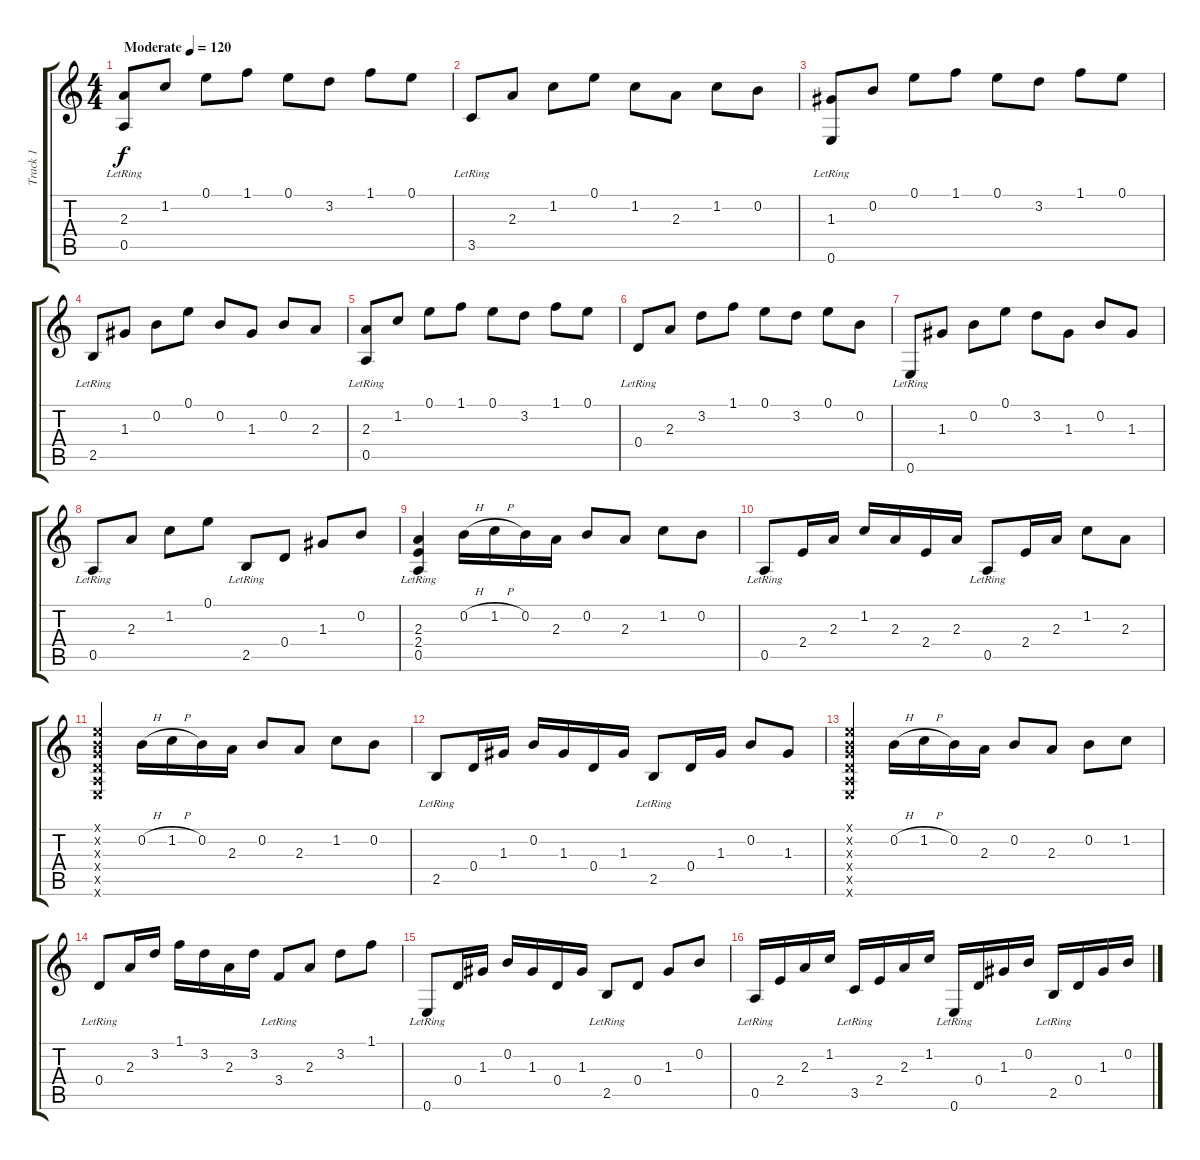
\track ("Track 1" "Track 1") {instrument acousticguitarsteel}
\staff {score tabs}
\tuning (E4 B3 G3 D3 A2 E2) {hide}
\ts (4 4)
\tempo (120 "Moderate")
\clef g2
\ks c
(2.3 0.5{lr}).8{dy f instrument acousticguitarsteel} 1.2.8 0.1.8 1.1.8 0.1.8 3.2.8 1.1.8 0.1.8 |
3.5{lr}.8 2.3.8 1.2.8 0.1.8 1.2.8 2.3.8 1.2.8 0.2.8 |
(1.3 0.6{lr}).8 0.2.8 0.1.8 1.1.8 0.1.8 3.2.8 1.1.8 0.1.8 |
2.5{lr}.8 1.3.8 0.2.8 0.1.8 0.2.8 1.3.8 0.2.8 2.3.8 |
(2.3 0.5{lr}).8 1.2.8 0.1.8 1.1.8 0.1.8 3.2.8 1.1.8 0.1.8 |
0.4{lr}.8 2.3.8 3.2.8 1.1.8 0.1.8 3.2.8 0.1.8 0.2.8 |
0.6{lr}.8 1.3.8 0.2.8 0.1.8 3.2.8 1.3.8 0.2.8 1.3.8 |
0.5{lr}.8 2.3.8 1.2.8 0.1.8 2.5{lr}.8 0.4.8 1.3.8 0.2.8 |
(2.3{lr} 2.4{lr} 0.5{lr}).4 0.2{h}.16 1.2{h}.16 0.2.16 2.3.16 0.2.8 2.3.8 1.2.8 0.2.8 |
0.5{lr}.8 2.4.16 2.3.16 1.2.16 2.3.16 2.4.16 2.3.16 0.5{lr}.8 2.4.16 2.3.16 1.2.8 2.3.8 |
(0.1{x} 0.2{x} 0.3{x} 0.4{x} 0.5{x} 0.6{x}).4 0.2{h}.16 1.2{h}.16 0.2.16 2.3.16 0.2.8 2.3.8 1.2.8 0.2.8 |
2.5{lr}.8 0.4.16 1.3.16 0.2.16 1.3.16 0.4.16 1.3.16 2.5{lr}.8 0.4.16 1.3.16 0.2.8 1.3.8 |
(0.1{x} 0.2{x} 0.3{x} 0.4{x} 0.5{x} 0.6{x}).4 0.2{h}.16 1.2{h}.16 0.2.16 2.3.16 0.2.8 2.3.8 0.2.8 1.2.8 |
0.4{lr}.8 2.3.16 3.2.16 1.1.16 3.2.16 2.3.16 3.2.16 3.4{lr}.8 2.3.8 3.2.8 1.1.8 |
0.6{lr}.8 0.4.16 1.3.16 0.2.16 1.3.16 0.4.16 1.3.16 2.5{lr}.8 0.4.8 1.3.8 0.2.8 |
0.5{lr}.16 2.4.16 2.3.16 1.2.16 3.5{lr}.16 2.4.16 2.3.16 1.2.16 0.6{lr}.16 0.4.16 1.3.16 0.2.16 2.5{lr}.16 0.4.16 1.3.16 0.2.16
